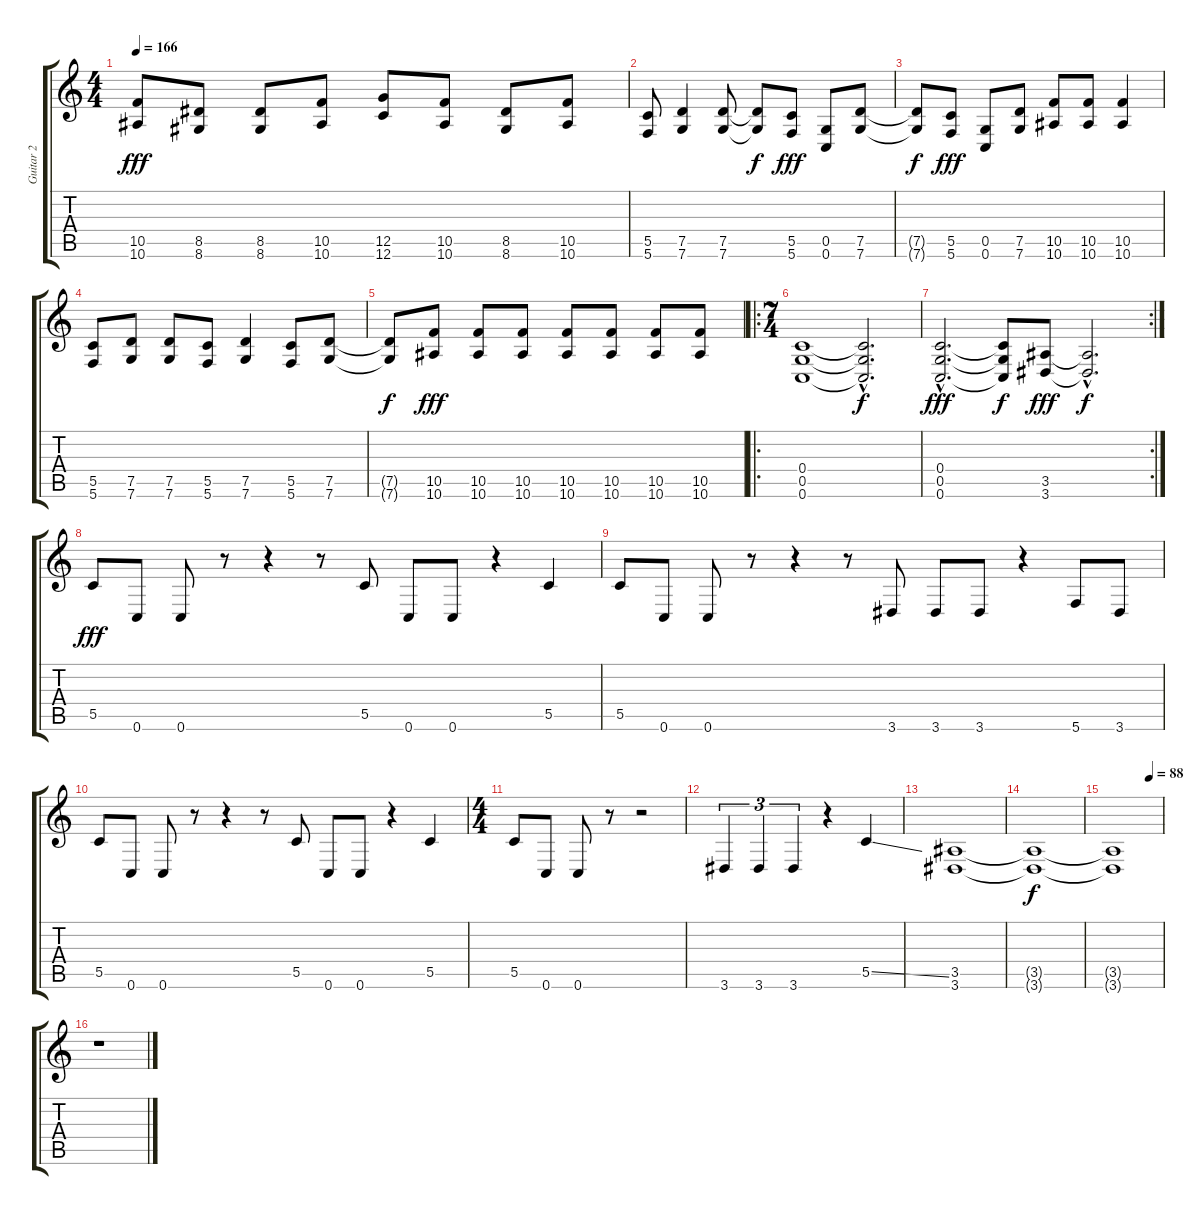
\track ("Guitar 2" "Guitar 2") {instrument distortionguitar}
\staff {score tabs}
\tuning (D4 A3 F3 C3 G2 C2) {hide}
\ts (4 4)
\tempo 166
\clef g2
\ks c
(10.5 10.6).8{dy fff} (8.5 8.6).8 (8.5 8.6).8 (10.5 10.6).8 (12.5 12.6).8 (10.5 10.6).8 (8.5 8.6).8 (10.5 10.6).8 |
(5.5 5.6).8 (7.5 7.6).4 (7.5 7.6).8 (7.5{t} 7.6{t}).8{dy f} (5.5 5.6).8{dy fff} (0.5 0.6).8 (7.5 7.6).8 |
(7.5{t} 7.6{t}).8{dy f} (5.5 5.6).8{dy fff} (0.5 0.6).8 (7.5 7.6).8 (10.5 10.6).8 (10.5 10.6).8 (10.5 10.6).4 |
(5.5 5.6).8 (7.5 7.6).8 (7.5 7.6).8 (5.5 5.6).8 (7.5 7.6).4 (5.5 5.6).8 (7.5 7.6).8 |
(7.5{t} 7.6{t}).8{dy f} (10.5 10.6).8{dy fff} (10.5 10.6).8 (10.5 10.6).8 (10.5 10.6).8 (10.5 10.6).8 (10.5 10.6).8 (10.5 10.6).8 |
\ro
\ts (7 4)
(0.4 0.5 0.6).1 (0.4{hac t} 0.5{hac t} 0.6{hac t}).2{d dy f} |
\rc 2
(0.4{hac} 0.5{hac} 0.6{hac}).2{d dy fff} (0.4{t} 0.5{t} 0.6{t}).8{dy f} (3.5 3.6).8{dy fff} (3.5{hac t} 3.6{hac t}).2{d dy f} |
5.5.8{dy fff} 0.6.8 0.6.8 r.8 r.4 r.8 5.5.8 0.6.8 0.6.8 r.4 5.5.4 |
5.5.8 0.6.8 0.6.8 r.8 r.4 r.8 3.6.8 3.6.8 3.6.8 r.4 5.6.8 3.6.8 |
5.5.8 0.6.8 0.6.8 r.8 r.4 r.8 5.5.8 0.6.8 0.6.8 r.4 5.5.4 |
\ts (4 4)
5.5.8 0.6.8 0.6.8 r.8 r.2 |
3.6.4{tu (3 2)} 3.6.4{tu (3 2)} 3.6.4{tu (3 2)} r.4 5.5{ss}.4 |
(3.5 3.6).1 |
(3.5{t} 3.6{t}).1{dy f} |
\tempo (88 0.75)
(3.5{t} 3.6{t}).1 |
r.1
